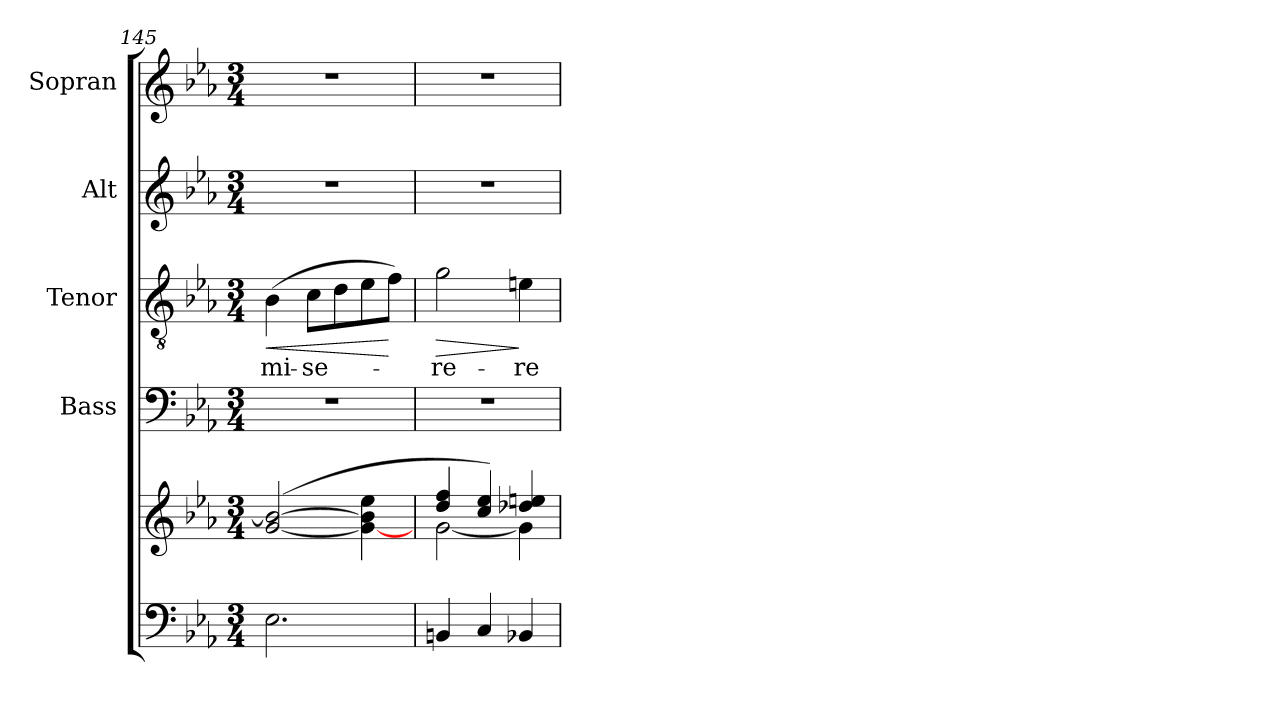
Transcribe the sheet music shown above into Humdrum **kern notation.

**kern	**kern	**kern	**kern	**text	**dynam	**kern	**kern
*part5	*part5	*part4	*part3	*part3	*part3	*part2	*part1
*staff6	*staff5	*staff4	*staff3	*staff3	*staff3	*staff2	*staff1
*	*	*I"Bass	*I"Tenor	*	*	*I"Alt	*I"Sopran
*	*	*I'B.	*I'T.	*	*	*I'A.	*I'S.
*clefF4	*clefG2	*clefF4	*clefGv2	*	*	*clefG2	*clefG2
*k[b-e-a-]	*k[b-e-a-]	*k[b-e-a-]	*k[b-e-a-]	*	*	*k[b-e-a-]	*k[b-e-a-]
*E-:	*E-:	*E-:	*E-:	*	*	*E-:	*E-:
*M3/4	*M3/4	*M3/4	*M3/4	*	*	*M3/4	*M3/4
=145	=145	=145	=145	=145	=145	=145	=145
!	!	!	!	!LO:LY:b	!LO:HP:b	!	!
2.E-\	([2g/ 2b-/_	2.r	(>4B-\	mi-	<	2.r	2.r
!	!	!	!	!LO:LY:b	!	!	!
.	.	.	8c\L	-se-	.	.	.
.	.	.	8d\	.	.	.	.
.	4g\_ 4b-\] 4ee-\	.	8e-\	.	.	.	.
.	.	.	8f\J)	.	[	.	.
=146	=146	=146	=146	=146	=146	=146	=146
*	*^	*	*	*	*	*	*
!	!	!	!	!	!LO:LY:b	!LO:HP:b	!	!
4BBn/	4dd/ 4ff/	[<2g\	2.r	2g\	-re-	>	2.r	2.r
4C/	4cc/ 4ee-/)	.	.	.	.	.	.	.
!	!	!	!	!	!LO:LY:b	!	!	!
4BB-X/	4dd-X/ 4een/	4g\]	.	4en\	-re	]	.	.
*	*v	*v	*	*	*	*	*	*
=	=	=	=	=	=	=	=
*-	*-	*-	*-	*-	*-	*-	*-
